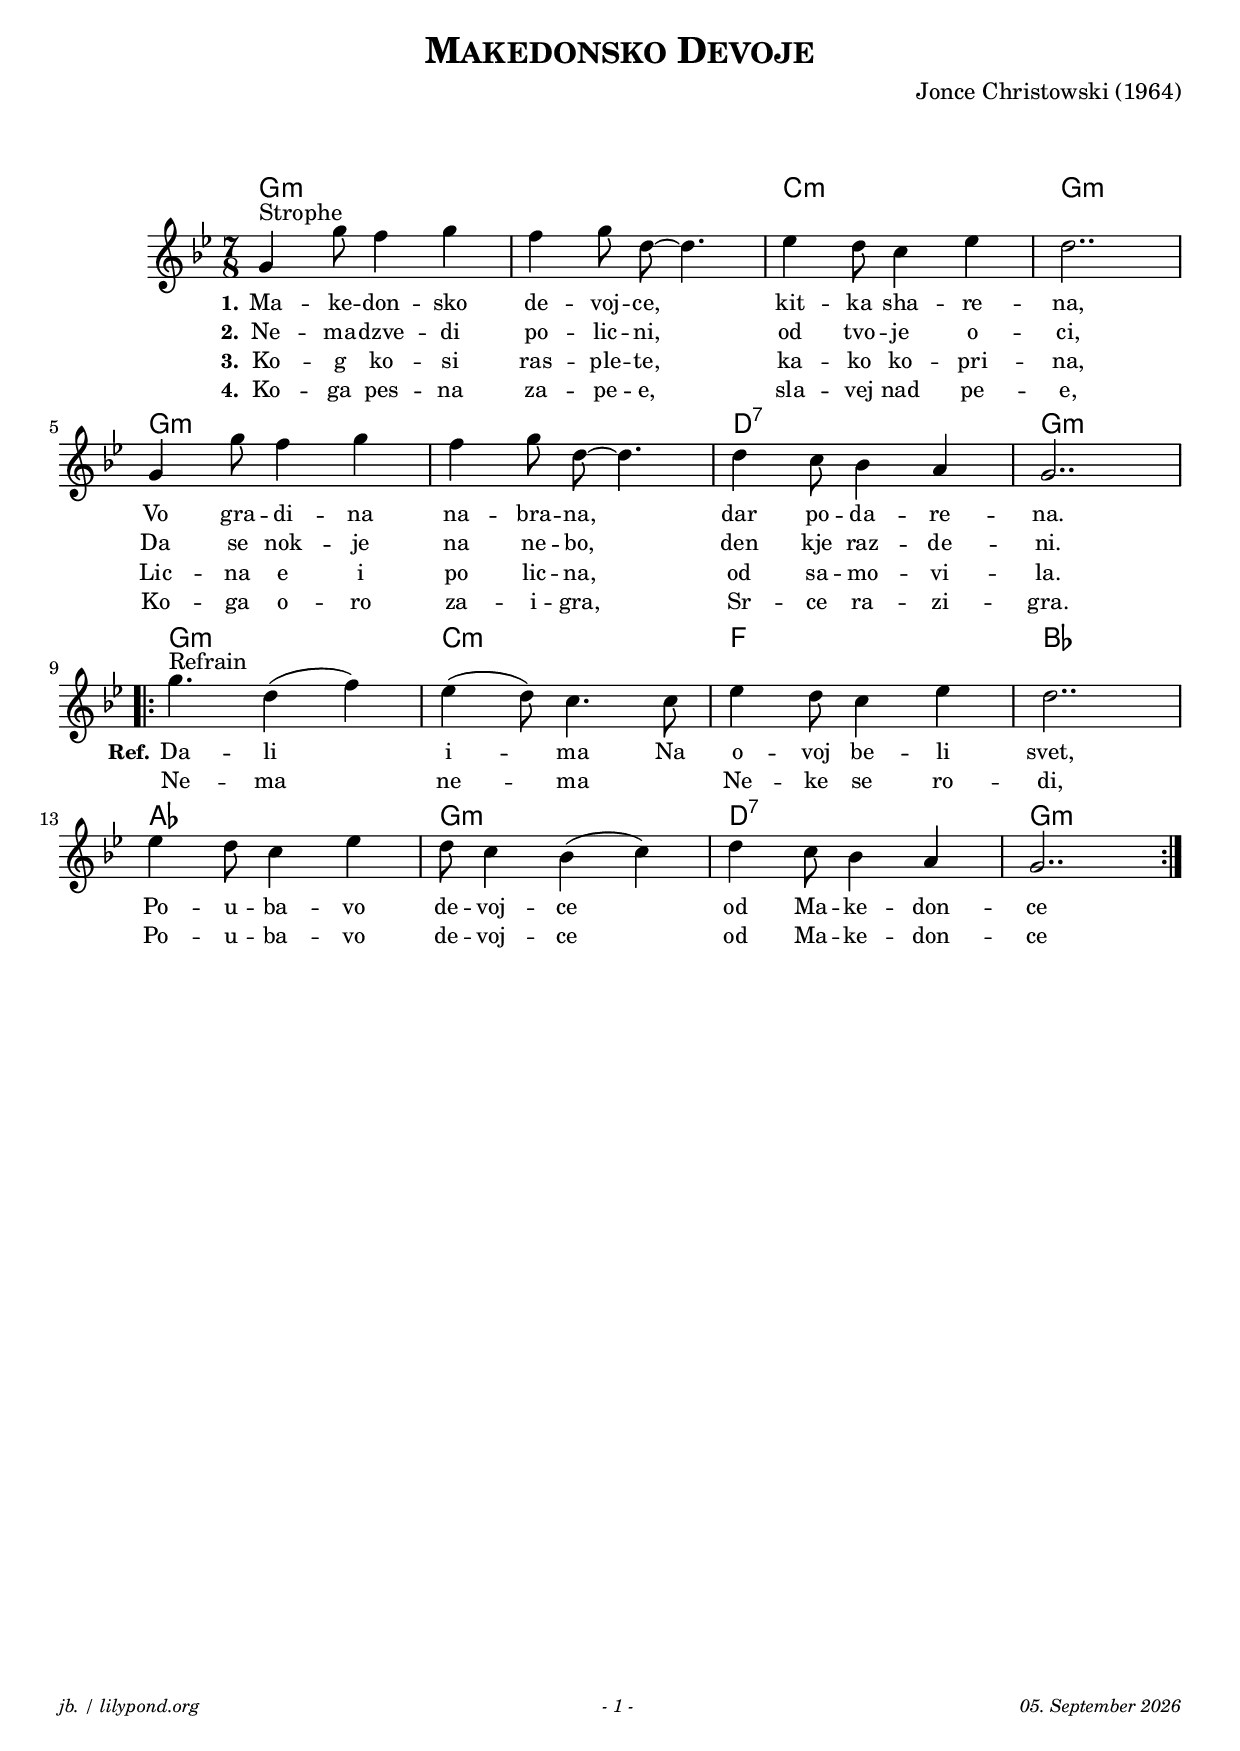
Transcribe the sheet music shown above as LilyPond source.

% tepmlate for a three parts Staff with lyrices and a repeat in it
\version "2.20.0"

piecename_footerline = "Makedonsko"

\include "../_common/footers.ily"
\footer_common_with_pagenum 

\header {
  title = \markup \caps  {"Makedonsko Devoje"}
  composer = "Jonce Christowski (1964)"
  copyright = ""
  arranger = " "
  }

\markup \vspace #1 % space between header and score

% -- music and text ------------------------------------------------
global = {
  \key g \minor
  \time 7/8
}

voice_chords = \chordmode {
  g2..:m s2.. c2..:m  g2..:m
  g2..:m s2.. d2..:7  g2..:m
  g2..:m c2..:m f2..  bes2..
  as2.. g2..:m d2..:7  g2..:m
  
}
voice_vocal = \fixed c' { 
  g4^"Strophe" g'8 f'4 g' f' g'8 d'8~4. es'4 d'8 c'4 es'4 d'2.. \break
  g4 g'8 f'4 g' f' g'8 d'8~4. d'4 c'8 bes4 a4 g2.. \break
}

voice_ref_a_one = \fixed c' { 
  \repeat volta 2 { g'4.^"Refrain" d'4 (f'4) es'4 (d'8) c'4. 8 
  es'4 d'8 c'4 es'4 d'2.. \break
  es'4 d'8 c'4 es'4 d'8 c'4 bes4 (c'4) 
  d'4 c'8 bes4 a g2..}
}

voice_ref_a_two = {
}

stanza_one = \lyricmode 
  {\set fontSize = #-1 
   \set stanza = "1." 
   Ma4 -- ke8 -- don4 -- sko de -- voj8 -- ce,2  
   kit4 -- ka8 sha4 -- re4 -- na,2.. 
   Vo4 gra8 -- di4 -- na4 na4 -- bra8 -- na,2
   dar4 po8 -- da4 -- re -- na.2.. 
   \set stanza = "Ref." 
   Da4. -- li2 i4. -- ma4. Na8 o4 -- voj8 be4 -- li4 svet,2.. 
   Po4 -- u8 -- ba4 -- vo4 de8 -- voj4 -- ce2 od4 Ma8 -- ke4 -- don4 -- ce2..
  }

stanza_two = \lyricmode 
  {\set fontSize = #-1 
   \set stanza = "2." 
   Ne4 -- ma8 -- dzve4 -- di po -- lic8 -- ni,2  
   od4 tvo8 -- je4  o4 -- ci,2.. 
   Da4 se8 nok4 -- je4 na4 ne8 -- bo,2
   den4 kje8 raz4 -- de -- ni.2.. 
   %\set stanza = "Ref." 
   Ne4. -- ma2 ne4. -- ma2 Ne4 -- ke8 se4 ro4 -- di,2.. 
   Po4 -- u8 -- ba4 -- vo4 de8 -- voj4 -- ce2 od4 Ma8 -- ke4 -- don4 -- ce2..
  }
  
stanza_three = \lyricmode 
  {\set fontSize = #-1 
   \set stanza = "3." 
   Ko4 -- g8   ko4 -- si ras -- ple8 -- te,2  
   ka4 -- ko8 ko4 -- pri4 -- na,2.. 
   Lic4 -- na8 e4  i4 po4 lic8 -- na,2
   od4 sa8 -- mo4 -- vi -- la.2.. 
  }
stanza_four = \lyricmode 
  {\set fontSize = #-1 
   \set stanza = "4." 
   Ko4 -- ga8 pes4 -- na za -- pe8 -- e,2  
   sla4 -- vej8 nad4  pe4 -- e,2.. 
   Ko4 -- ga8 o4 -- ro4 za4 -- i8 -- gra,2
   Sr4 -- ce8 ra4 -- zi -- gra.2.. 
  }
% -- container ---------------------------------------------
\score {
  <<
  \new ChordNames {
    \voice_chords
  }
  \new Staff 
    {
     \global
     \voice_vocal
     \voice_ref_a_one
    }
   
  \new Lyrics 
    \stanza_one
  \new Lyrics 
    \stanza_two
  \new Lyrics 
    \stanza_three
  \new Lyrics 
    \stanza_four
  
  >>
  \layout { }
  \midi { \tempo 4=140 }
}